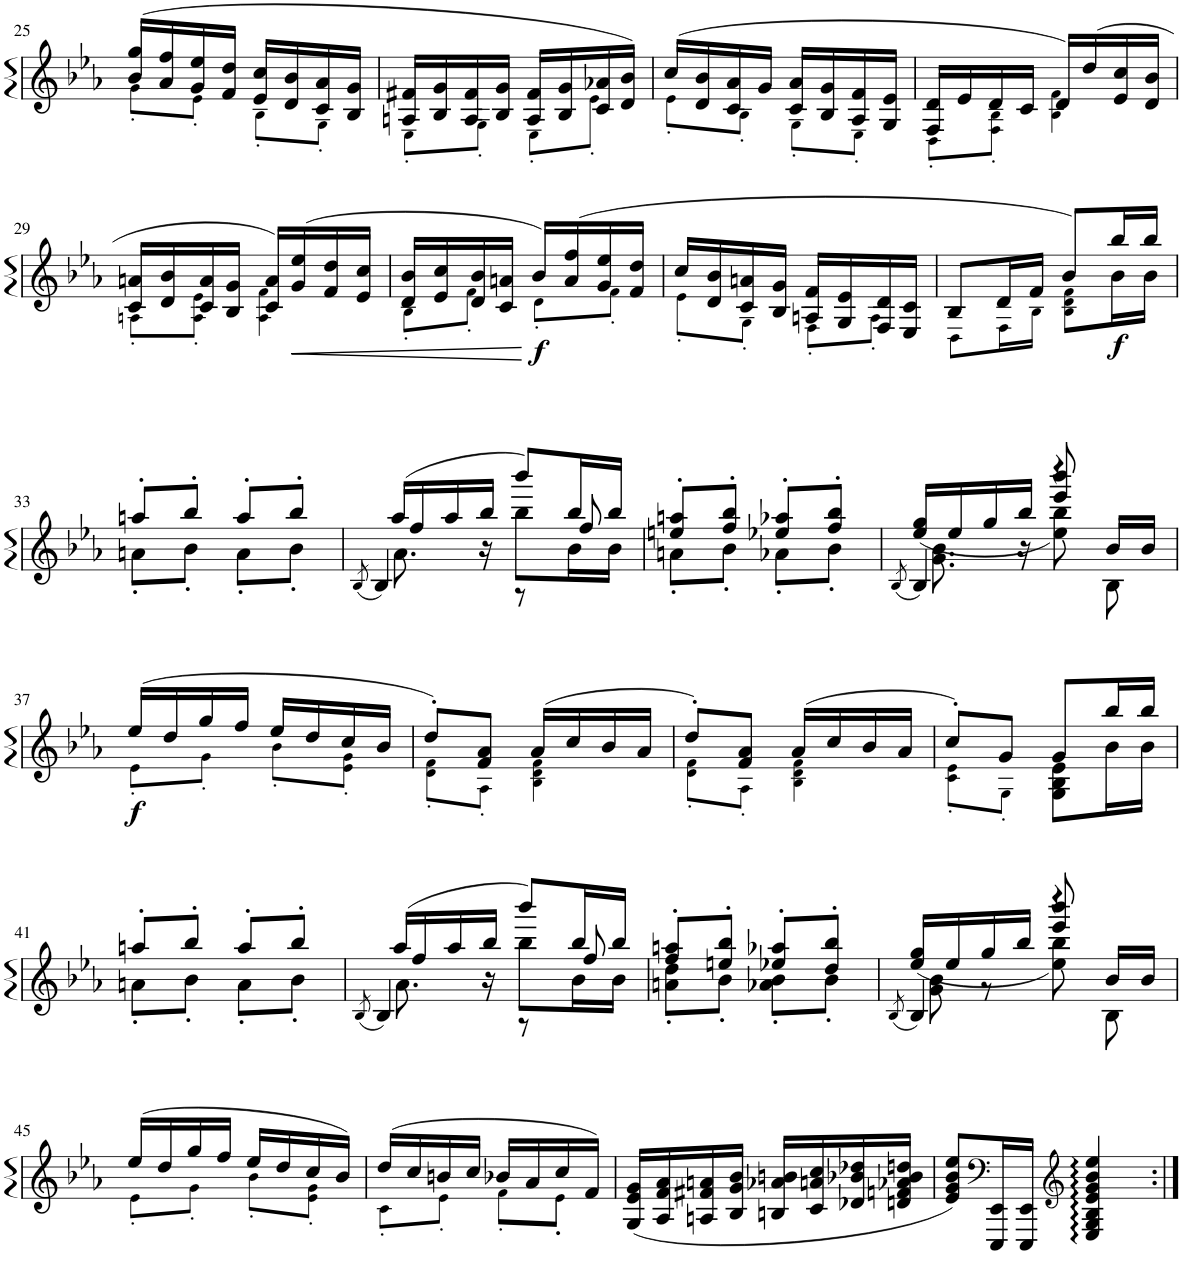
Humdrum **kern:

**kern	**dynam
*part1	*part1
*staff1	*staff1
*I"Piano	*
*I'Pno.	*
!!LO:PB:g=z
*clefG2	*
*k[b-e-a-]	*
*M2/4	*
=25	=25
*^	*
(16b-/ 16gg/LL	8g'!\L	.
16a-/ 16ff/	.	.
16g/ 16ee-/	8e-'!\J	.
16f/ 16dd/JJ	.	.
16e-/ 16cc/LL	8B-'!\L	.
16d/ 16b-/	.	.
16c/ 16a-/	8G'!\J	.
16B-/ 16g/JJ	.	.
=26	=26	=26
16An/ 16f#X/LL	8E-'!\L	.
16B-/ 16g/	.	.
16A/ 16f#/	8G'!\J	.
16B-/ 16g/JJ	.	.
16A/ 16f#/LL	8E-'!\L	.
16B-/ 16g/	.	.
16c/ 16a-X/	8e-'!\J	.
16d/ 16b-/JJ)	.	.
=27	=27	=27
(16cc/LL	8e-'!\L	.
16d/ 16b-/	.	.
16c/ 16a-/	8B-'!\J	.
16g/JJ	.	.
16c/ 16a-/LL	8G'!\L	.
16B-/ 16g/	.	.
16A-/ 16f/	8E-'!\J	.
16G/ 16e-/JJ	.	.
=28	=28	=28
16F/ 16d/LL	8D'!\L	.
16e-/	.	.
16d/	8F!\' 8B-!\'J	.
16c/JJ	.	.
16d/LL)	4B-!\ 4f!\	.
(16dd/	.	.
16e-/ 16cc/	.	.
16d/ 16b-/JJ	.	.
!!LO:LB:g=z	!!
=29	=29	=29
16c/ 16an/LL	8An'!\L	.
16d/ 16b-/	.	.
16c/ 16a/	8A!\' 8e-!\'J	.
16B-/ 16g/JJ	.	.
16c/ 16a/LL)	4A!\ 4f!\	.
(16g/ 16ee-/	.	.
16f/ 16dd/	.	.
16e-/ 16cc/JJ	.	.
=30	=30	=30
16d/ 16b-/LL	8B-'!\L	.
16e-/ 16cc/	.	.
16d/ 16b-/	8f'!\J	.
16c/ 16an/JJ	.	.
!	!	!LO:DY:b
16b-/LL)	8d'!\L	f
(16a/ 16ff/	.	.
16g/ 16ee-/	8f'!\J	.
16f/ 16dd/JJ	.	.
=31	=31	=31
16cc/LL	8e-'!\L	.
16d/ 16b-/	.	.
16c/ 16an/	8G'!\J	.
16B-/ 16g/JJ	.	.
16An/ 16f/LL	8F'!\L	.
16G/ 16e-/	.	.
16F/ 16d/	8A'!\J	.
16E-/ 16c/JJ	.	.
=32	=32	=32
8B-/L	8D!\L	.
16d/L	16F!\L	.
16f/JJ	16B-!\JJ	.
8b-/L)	8B-!\ 8d!\ 8f!\L	.
!	!	!LO:DY:b
16bb-/L	16b-\L	f
16bb-/JJ	16b-\JJ	.
!!LO:LB:g=z	!!
=33	=33	=33
8aan'/L	8an'\L	.
8bb-'/J	8b-'\J	.
8aa'/L	8a'\L	.
8bb-'/J	8b-'\J	.
=34	=34	=34
*	*^	*
.	.	(8qB-/	.
(16aa-/LL	8.a-\	4B-/)	.
16ff/	.	.	.
16aa-/	.	.	.
16bb-/JJ	16r	.	.
8bbb-/L)	8bb-\L	8r	.
16bb-/L	16b-\L	8ff/	.
16bb-/JJ	16b-\JJ	.	.
*	*v	*v	*
=35	=35	=35
8een/' 8aan/'L	8an'\L	.
8ff/' 8bb-/'J	8b-'\J	.
8ee-X/' 8aa-X/'L	8a-X'\L	.
8ff/' 8bb-/'J	8b-'\J	.
=36	=36	=36
*	*^	*
.	.	(8qB-/	.
*	*	*^	*
(16ee-/ 16gg/LL	8.g\ 8.b-\	4B-/)	4ryy	.
16ee-/	.	.	.	.
16gg/	.	.	.	.
16bb-/JJ	16r	.	.	.
8eee-/ 8bbb-/	8ee-\ 8bb-\	4r	8ee-:: 8bb-:: 8eee-:: 8bbb-::)	.
16b-/LL	8B-\	.	8ryy	.
16b-/JJ	.	.	.	.
*	*v	*v	*v	*
!!LO:LB:g=z
=37	=37	=37
!	!	!LO:DY:b
(16ee-/LL	8e-'!\L	f
16dd/	.	.
16gg/	8g'!\J	.
16ff/JJ	.	.
16ee-/LL	8b-'!\L	.
16dd/	.	.
16cc/	8e-!\' 8g!\'J	.
16b-/JJ	.	.
=38	=38	=38
8dd'/L)	8d!\' 8f!\'L	.
8f/ 8a-/J	8A-'!\J	.
(16a-/LL	4B-!\ 4d!\ 4f!\	.
16cc/	.	.
16b-/	.	.
16a-/JJ	.	.
=39	=39	=39
8dd'/L)	8d!\' 8f!\'L	.
8f/ 8a-/J	8A-'!\J	.
(16a-/LL	4B-!\ 4d!\ 4f!\	.
16cc/	.	.
16b-/	.	.
16a-/JJ	.	.
=40	=40	=40
8cc'/L)	8c!\' 8e-!\'L	.
8g/J	8G'!\J	.
8g/L	8G\ 8B-\ 8e-\L	.
16bb-/L	16b-\L	.
16bb-/JJ	16b-\JJ	.
!!LO:LB:g=z	!!
=41	=41	=41
8aan'/L	8an'\L	.
8bb-'/J	8b-'\J	.
8aa'/L	8a'\L	.
8bb-'/J	8b-'\J	.
=42	=42	=42
*	*^	*
.	.	(8qB-/	.
(16aa-/LL	8.a-\	4B-/)	.
16ff/	.	.	.
16aa-/	.	.	.
16bb-/JJ	16r	.	.
8bbb-/L)	8bb-\L	8r	.
16bb-/L	16b-\L	8ff/	.
16bb-/JJ	16b-\JJ	.	.
*	*v	*v	*
=43	=43	=43
8ff/' 8aan/'L	8an\' 8dd\'L	.
8een/' 8bb-/'J	8b-'\J	.
8ee-X/' 8aa-X/'L	8a-X\' 8b-\'L	.
8dd/' 8bb-/'J	8b-'\J	.
=44	=44	=44
*	*^	*
.	.	(8qB-/	.
*	*	*^	*
(16ee-/ 16gg/LL	8g\ 8b-\	4B-/)	4ryy	.
16ee-/	.	.	.	.
16gg/	8r	.	.	.
16bb-/JJ	.	.	.	.
8eee-/ 8bbb-/	8ee-\ 8bb-\	4r	8ee-:: 8bb-:: 8eee-:: 8bbb-::)	.
16b-/LL	8B-\	.	8ryy	.
16b-/JJ	.	.	.	.
*	*v	*v	*v	*
!!LO:LB:g=z
=45	=45	=45
(16ee-/LL	8e-'!\L	.
16dd/	.	.
16gg/	8g'!\J	.
16ff/JJ	.	.
16ee-/LL	8b-'!\L	.
16dd/	.	.
16cc/	8e-!\' 8g!\'J	.
16b-/JJ)	.	.
=46	=46	=46
(16dd/LL	8c'!\L	.
16cc/	.	.
16bn/	8e-'!\J	.
16cc/JJ	.	.
16b-X/LL	8f'!\L	.
16a-/	.	.
16cc/	8e-'!\J	.
16f/JJ)	.	.
*v	*v	*
=47	=47
(<16G/ 16e-/ 16g/LL	.
16A-/ 16f/ 16a-/	.
16An/ 16f#X/ 16an/	.
16B-/ 16g/ 16b-/JJ	.
16Bn/ 16a-X/ 16bn/LL	.
16c/ 16an/ 16cc/	.
16d-X/ 16b-X/ 16dd-X/	.
16dn/ 16fn/ 16a-X/ 16b-/ 16ddn/JJ	.
=48	=48
8e-/ 8g/ 8b-/ 8ee-/L)	.
*clefF4	*
16EEE-/ 16EE-/L	.
16EEE-/ 16EE-/JJ	.
*clefG2	*
4E-/:: 4G/:: 4B-/:: 4e-/:: 4g/:: 4b-/:: 4ee-/::	.
=:|!	=:|!
*-	*-
